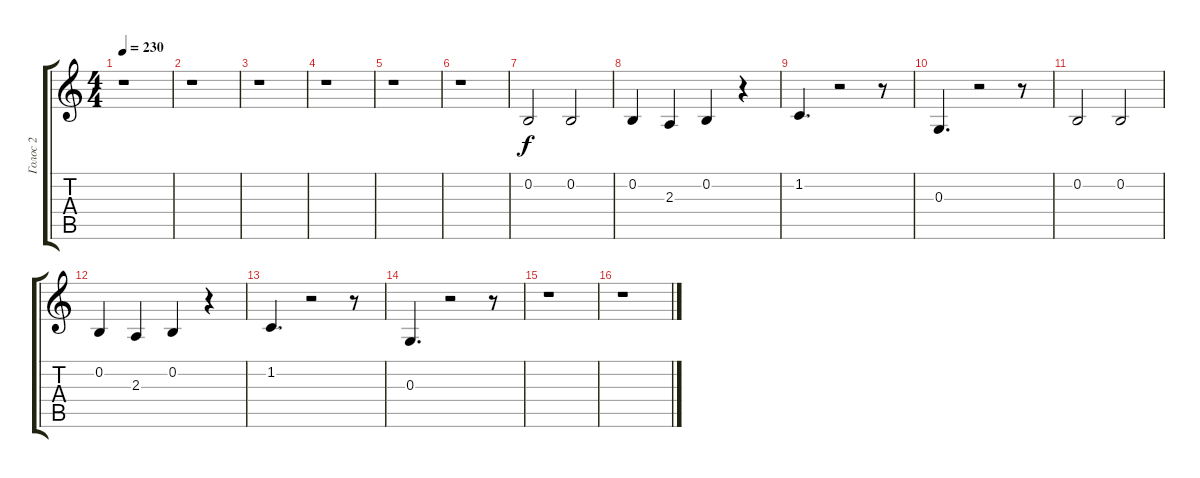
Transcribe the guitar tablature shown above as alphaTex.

\track ("Голос 2" "Голос 2") {instrument clarinet}
\staff {score tabs}
\tuning (E4 B3 G3 D3 A2 E2) {hide}
\ts (4 4)
\tempo 230
\clef g2
\ks c
r.1{dy f} |
r.1 |
r.1 |
r.1 |
r.1 |
r.1 |
0.2.2 0.2.2 |
0.2.4 2.3.4 0.2.4 r.4 |
1.2.4{d} r.2 r.8 |
0.3.4{d} r.2 r.8 |
0.2.2 0.2.2 |
0.2.4 2.3.4 0.2.4 r.4 |
1.2.4{d} r.2 r.8 |
0.3.4{d} r.2 r.8 |
r.1 |
r.1
